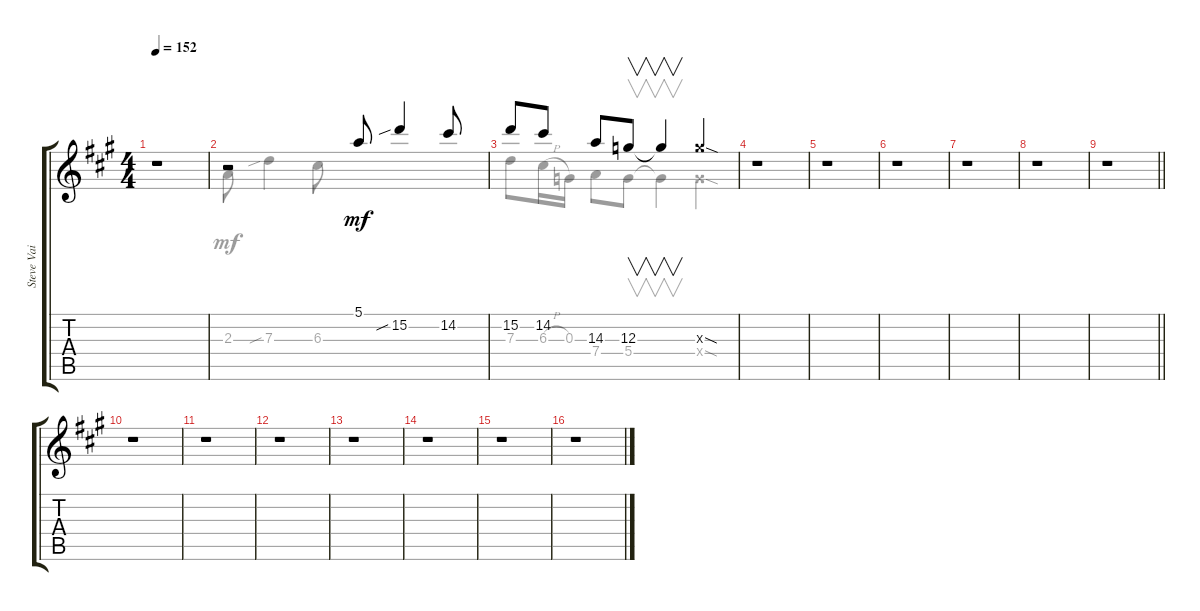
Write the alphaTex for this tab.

\track ("Steve Vai Lead" "Steve Vai ") {instrument overdrivenguitar}
\staff {score tabs}
\tuning (E4 B3 G3 D3 A2 E2) {hide}
\voice
\ts (4 4)
\tempo 152
\clef g2
\ks a
r.1{dy f} |
r.2 5.1.8{dy mf} 15.2{sib}.4 14.2.8 |
15.2.8 14.2.8 14.3.8 12.3.8{v} 12.3{t}.4{v} 12.3{sod x}.4 |
r.1 |
r.1 |
r.1 |
r.1 |
r.1 |
\barLineRight lightlight
r.1 |
r.1 |
r.1 |
r.1 |
r.1 |
r.1 |
r.1 |
r.1
\voice
\clef g2
\ottava regular
\simile none
\ks a
|
2.3.8 7.3{sib}.4 6.3.8 |
7.3.8 6.3{h}.16 0.3.16 7.4.8 5.4.8{v} 5.4{t}.4{v} 5.4{sod x}.4 |
|
|
|
|
|
\barLineRight lightlight
|
|
|
|
|
|
|
